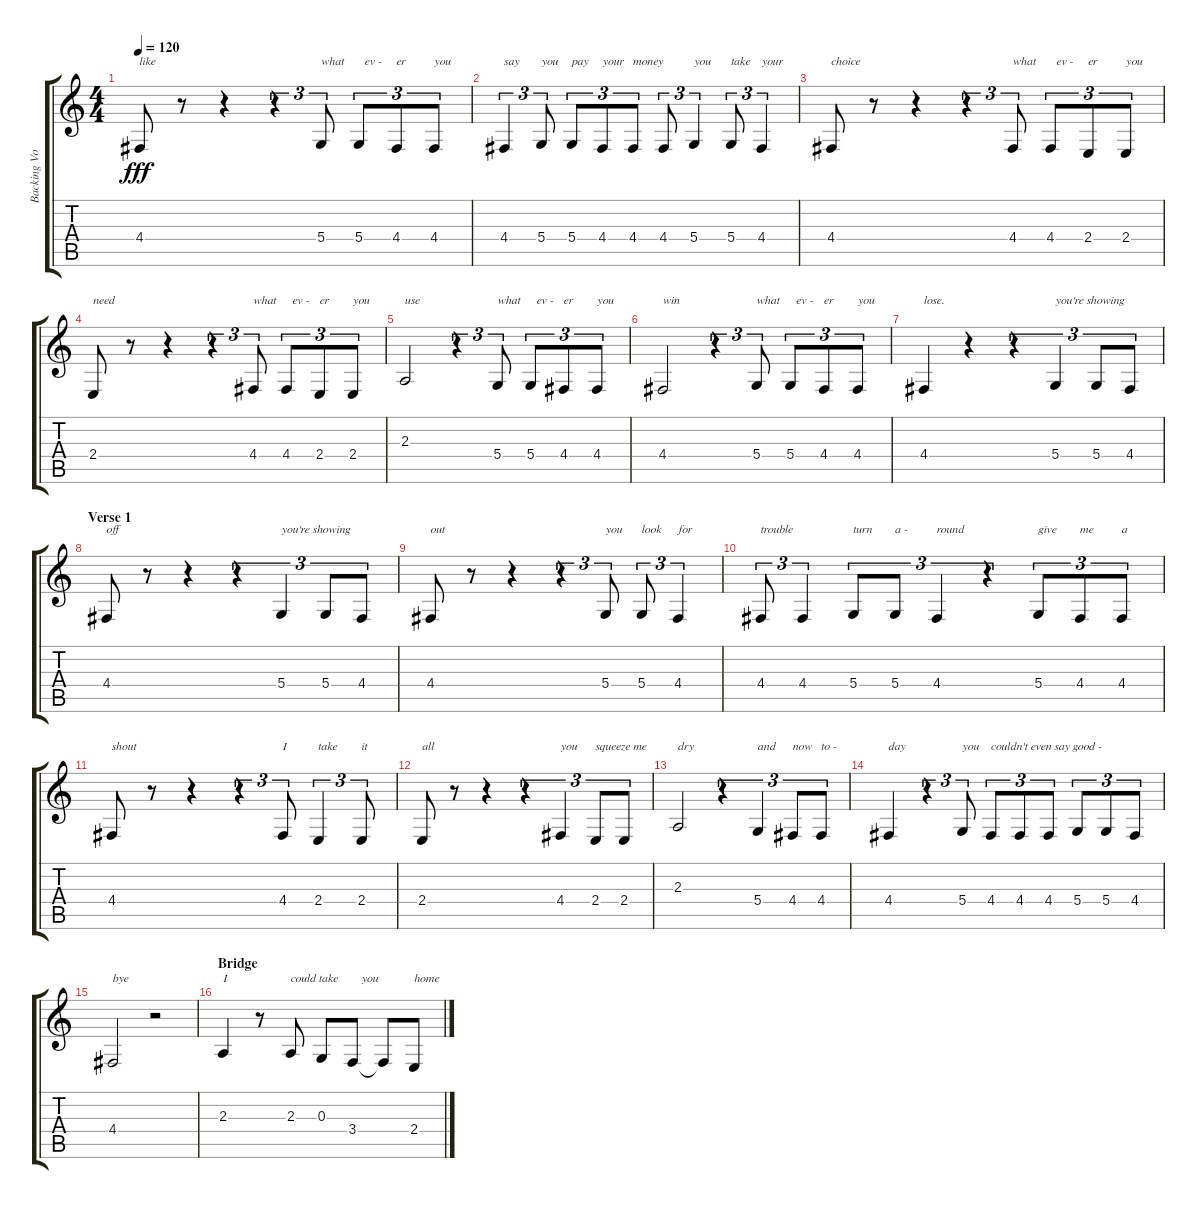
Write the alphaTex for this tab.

\track ("Backing Vocals" "Backing Vo") {instrument brasssection}
\staff {score tabs}
\tuning (E4 B3 G3 D3 A2 E2) {hide}
\ts (4 4)
\tempo 120
\clef g2
\ks c
4.4.8{txt "like" dy fff} r.8 r.4 r.4{tu (3 2)} 5.4.8{tu (3 2) txt "what"} 5.4.8{tu (3 2) txt "  ev -"} 4.4.8{tu (3 2) txt "er"} 4.4.8{tu (3 2) txt "you"} |
4.4.4{tu (3 2) txt "say"} 5.4.8{tu (3 2) txt "you"} 5.4.8{tu (3 2) txt "pay"} 4.4.8{tu (3 2) txt "your"} 4.4.8{tu (3 2) txt "money"} 4.4.8{tu (3 2)} 5.4.4{tu (3 2) txt "you"} 5.4.8{tu (3 2) txt "take"} 4.4.4{tu (3 2) txt "your"} |
4.4.8{txt "choice"} r.8 r.4 r.4{tu (3 2)} 4.4.8{tu (3 2) txt "what"} 4.4.8{tu (3 2) txt "  ev -"} 2.4.8{tu (3 2) txt "er"} 2.4.8{tu (3 2) txt "you"} |
2.4.8{txt "need"} r.8 r.4 r.4{tu (3 2)} 4.4.8{tu (3 2) txt "what "} 4.4.8{tu (3 2) txt "  ev -"} 2.4.8{tu (3 2) txt "er"} 2.4.8{tu (3 2) txt "you"} |
2.3.2{txt "use"} r.4{tu (3 2)} 5.4.8{tu (3 2) txt "what"} 5.4.8{tu (3 2) txt "  ev -"} 4.4.8{tu (3 2) txt "er"} 4.4.8{tu (3 2) txt "you"} |
4.4.2{txt "win"} r.4{tu (3 2)} 5.4.8{tu (3 2) txt "what"} 5.4.8{tu (3 2) txt "  ev -"} 4.4.8{tu (3 2) txt "er"} 4.4.8{tu (3 2) txt "you"} |
4.4.4{txt "lose."} r.4 r.4{tu (3 2)} 5.4.4{tu (3 2) txt "you're showing"} 5.4.8{tu (3 2)} 4.4.8{tu (3 2)} |
\section ("" "Verse 1")
4.4.8{txt "off"} r.8 r.4 r.4{tu (3 2)} 5.4.4{tu (3 2) txt "you're showing"} 5.4.8{tu (3 2) txt " "} 4.4.8{tu (3 2) txt " "} |
4.4.8{txt "out"} r.8 r.4 r.4{tu (3 2)} 5.4.8{tu (3 2) txt "you"} 5.4.8{tu (3 2) txt "look"} 4.4.4{tu (3 2) txt "for"} |
4.4.8{tu (3 2) txt "trouble"} 4.4.4{tu (3 2)} 5.4.8{tu (3 2) txt "turn"} 5.4.8{tu (3 2) txt "a -"} 4.4.4{tu (3 2) txt "round"} r.4{tu (3 2) txt " "} 5.4.8{tu (3 2) txt "give"} 4.4.8{tu (3 2) txt "me"} 4.4.8{tu (3 2) txt "a"} |
4.4.8{txt "shout"} r.8 r.4 r.4{tu (3 2)} 4.4.8{tu (3 2) txt "I"} 2.4.4{tu (3 2) txt "take"} 2.4.8{tu (3 2) txt "it"} |
2.4.8{txt "all"} r.8 r.4 r.4{tu (3 2)} 4.4.4{tu (3 2) txt "you"} 2.4.8{tu (3 2) txt "squeeze me"} 2.4.8{tu (3 2) txt " "} |
2.3.2{txt "dry"} r.4{tu (3 2)} 5.4.4{tu (3 2) txt "and"} 4.4.8{tu (3 2) txt "now"} 4.4.8{tu (3 2) txt "to -"} |
4.4.4{txt "day"} r.4{tu (3 2)} 5.4.8{tu (3 2) txt "you"} 4.4.8{tu (3 2) txt "couldn't even say good -"} 4.4.8{tu (3 2) txt " "} 4.4.8{tu (3 2) txt " "} 5.4.8{tu (3 2) txt " "} 5.4.8{tu (3 2) txt " "} 4.4.8{tu (3 2) txt " "} |
4.4.2{txt "bye"} r.2 |
\section ("" "Bridge")
2.3.4{txt "I"} r.8 2.3.8{txt "could take"} 0.3.8 3.4.8{txt "   you"} 3.4{t}.8 2.4.8{txt "home"}
